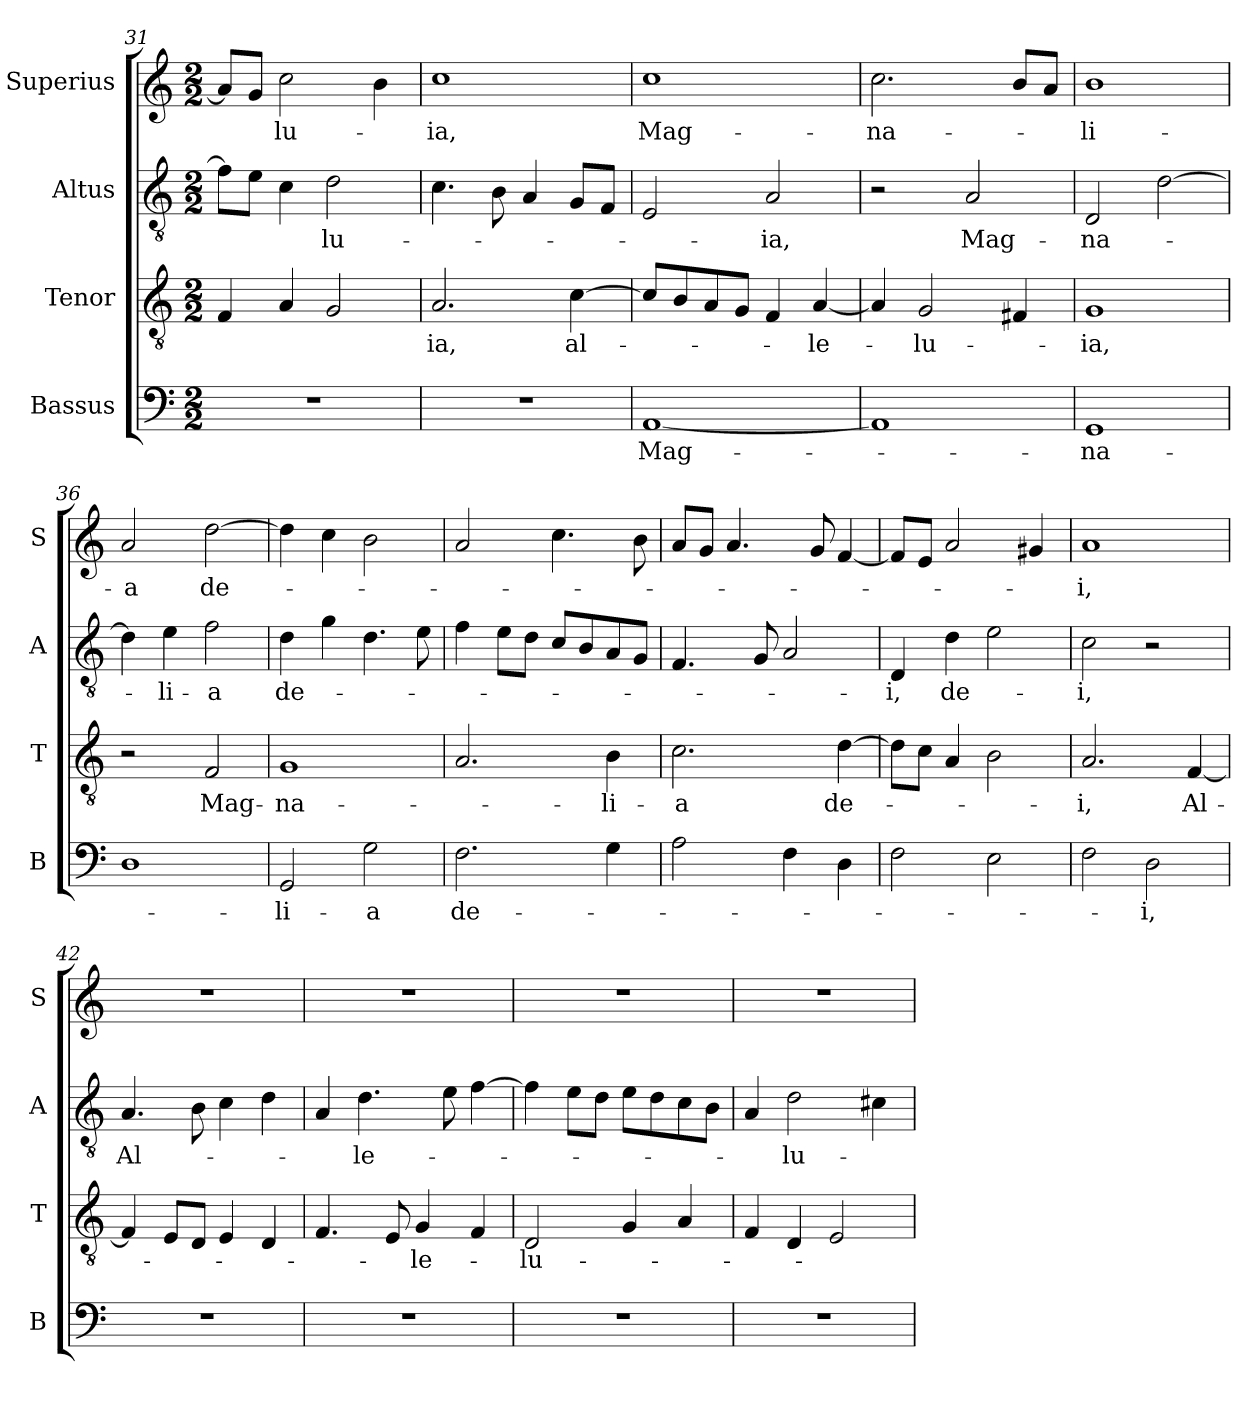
**kern	**text	**kern	**text	**kern	**text	**kern	**text
*part4	*part4	*part3	*part3	*part2	*part2	*part1	*part1
*staff4	*staff4	*staff3	*staff3	*staff2	*staff2	*staff1	*staff1
*I"Bassus	*	*I"Tenor	*	*I"Altus	*	*I"Superius	*
*I'B	*	*I'T	*	*I'A	*	*I'S	*
*clefF4	*	*clefGv2	*	*clefGv2	*	*clefG2	*
*k[]	*	*k[]	*	*k[]	*	*k[]	*
*M2/2	*	*M2/2	*	*M2/2	*	*M2/2	*
=31	=31	=31	=31	=31	=31	=31	=31
1r	.	4F	.	8fL]	.	8aL]	.
.	.	.	.	8eJ	.	8gJ	.
!	!	!	!	!	!	!	!LO:LY:i
.	.	4A	.	4c	.	2cc	-lu-
!	!	!	!	!	!LO:LY:i	!	!
.	.	2G	.	2d	-lu-	.	.
.	.	.	.	.	.	4b	.
=32	=32	=32	=32	=32	=32	=32	=32
!	!	!	!LO:LY:i	!	!	!	!LO:LY:i
1r	.	2.A	-ia,	4.c	.	1cc	-ia,
.	.	.	.	8B	.	.	.
.	.	.	.	4A	.	.	.
!	!	!	!LO:LY:i	!	!	!	!
.	.	[4c	al-	8GL	.	.	.
.	.	.	.	8FJ	.	.	.
=33	=33	=33	=33	=33	=33	=33	=33
[1AA	Mag-	8cL]	.	2E	.	1cc	Mag-
.	.	8B	.	.	.	.	.
.	.	8A	.	.	.	.	.
.	.	8GJ	.	.	.	.	.
!	!	!	!	!	!LO:LY:i	!	!
.	.	4F	.	2A	-ia,	.	.
!	!	!	!LO:LY:i	!	!	!	!
.	.	[4A	-le-	.	.	.	.
=34	=34	=34	=34	=34	=34	=34	=34
1AA]	.	4A]	.	2r	.	2.cc	-na-
!	!	!	!LO:LY:i	!	!	!	!
.	.	2G	-lu-	.	.	.	.
.	.	.	.	2A	Mag-	.	.
.	.	4F#X	.	.	.	8bL	.
.	.	.	.	.	.	8aJ	.
=35	=35	=35	=35	=35	=35	=35	=35
1GG	-na-	1G	-ia,	2D	-na-	1b	-li-
.	.	.	.	[2d	.	.	.
=36	=36	=36	=36	=36	=36	=36	=36
1D	.	2r	.	4d]	.	2a	-a
.	.	.	.	4e	-li-	.	.
.	.	2F	Mag-	2f	-a	[2dd	de-
=37	=37	=37	=37	=37	=37	=37	=37
2GG	-li-	1G	-na-	4d	de-	4dd]	.
.	.	.	.	4g	.	4cc	.
2G	-a	.	.	4.d	.	2b	.
.	.	.	.	8e	.	.	.
=38	=38	=38	=38	=38	=38	=38	=38
2.F	de-	2.A	.	4f	.	2a	.
.	.	.	.	8eL	.	.	.
.	.	.	.	8dJ	.	.	.
.	.	.	.	8cL	.	4.cc	.
.	.	.	.	8B	.	.	.
4G	.	4B	-li-	8A	.	.	.
.	.	.	.	8GJ	.	8b	.
=39	=39	=39	=39	=39	=39	=39	=39
2A	.	2.c	-a	4.F	.	8aL	.
.	.	.	.	.	.	8gJ	.
.	.	.	.	.	.	4.a	.
.	.	.	.	8G	.	.	.
4F	.	.	.	2A	.	.	.
.	.	.	.	.	.	8g	.
4D	.	[4d	de-	.	.	[4f	.
=40	=40	=40	=40	=40	=40	=40	=40
2F	.	8dL]	.	4D	-i,	8fL]	.
.	.	8cJ	.	.	.	8eJ	.
!	!	!	!	!	!LO:LY:i	!	!
.	.	4A	.	4d	de-	2a	.
2E	.	2B	.	2e	.	.	.
.	.	.	.	.	.	4g#i	.
=41	=41	=41	=41	=41	=41	=41	=41
!	!	!	!	!	!LO:LY:i	!	!
2F	.	2.A	-i,	2c	-i,	1a	-i,
2D	-i,	.	.	2r	.	.	.
.	.	[4F	Al-	.	.	.	.
=42	=42	=42	=42	=42	=42	=42	=42
1r	.	4F]	.	4.A	Al-	1r	.
.	.	8EL	.	.	.	.	.
.	.	8DJ	.	8B	.	.	.
.	.	4E	.	4c	.	.	.
.	.	4D	.	4d	.	.	.
=43	=43	=43	=43	=43	=43	=43	=43
1r	.	4.F	.	4A	.	1r	.
.	.	.	.	4.d	-le-	.	.
.	.	8E	.	.	.	.	.
.	.	4G	-le-	.	.	.	.
.	.	.	.	8e	.	.	.
.	.	4F	.	[4f	.	.	.
=44	=44	=44	=44	=44	=44	=44	=44
1r	.	2D	-lu-	4f]	.	1r	.
.	.	.	.	8eL	.	.	.
.	.	.	.	8dJ	.	.	.
.	.	4G	.	8eL	.	.	.
.	.	.	.	8d	.	.	.
.	.	4A	.	8c	.	.	.
.	.	.	.	8BJ	.	.	.
=45	=45	=45	=45	=45	=45	=45	=45
1r	.	4F	.	4A	.	1r	.
.	.	4D	.	2d	-lu-	.	.
.	.	2E	.	.	.	.	.
.	.	.	.	4c#X	.	.	.
=	=	=	=	=	=	=	=
*-	*-	*-	*-	*-	*-	*-	*-
